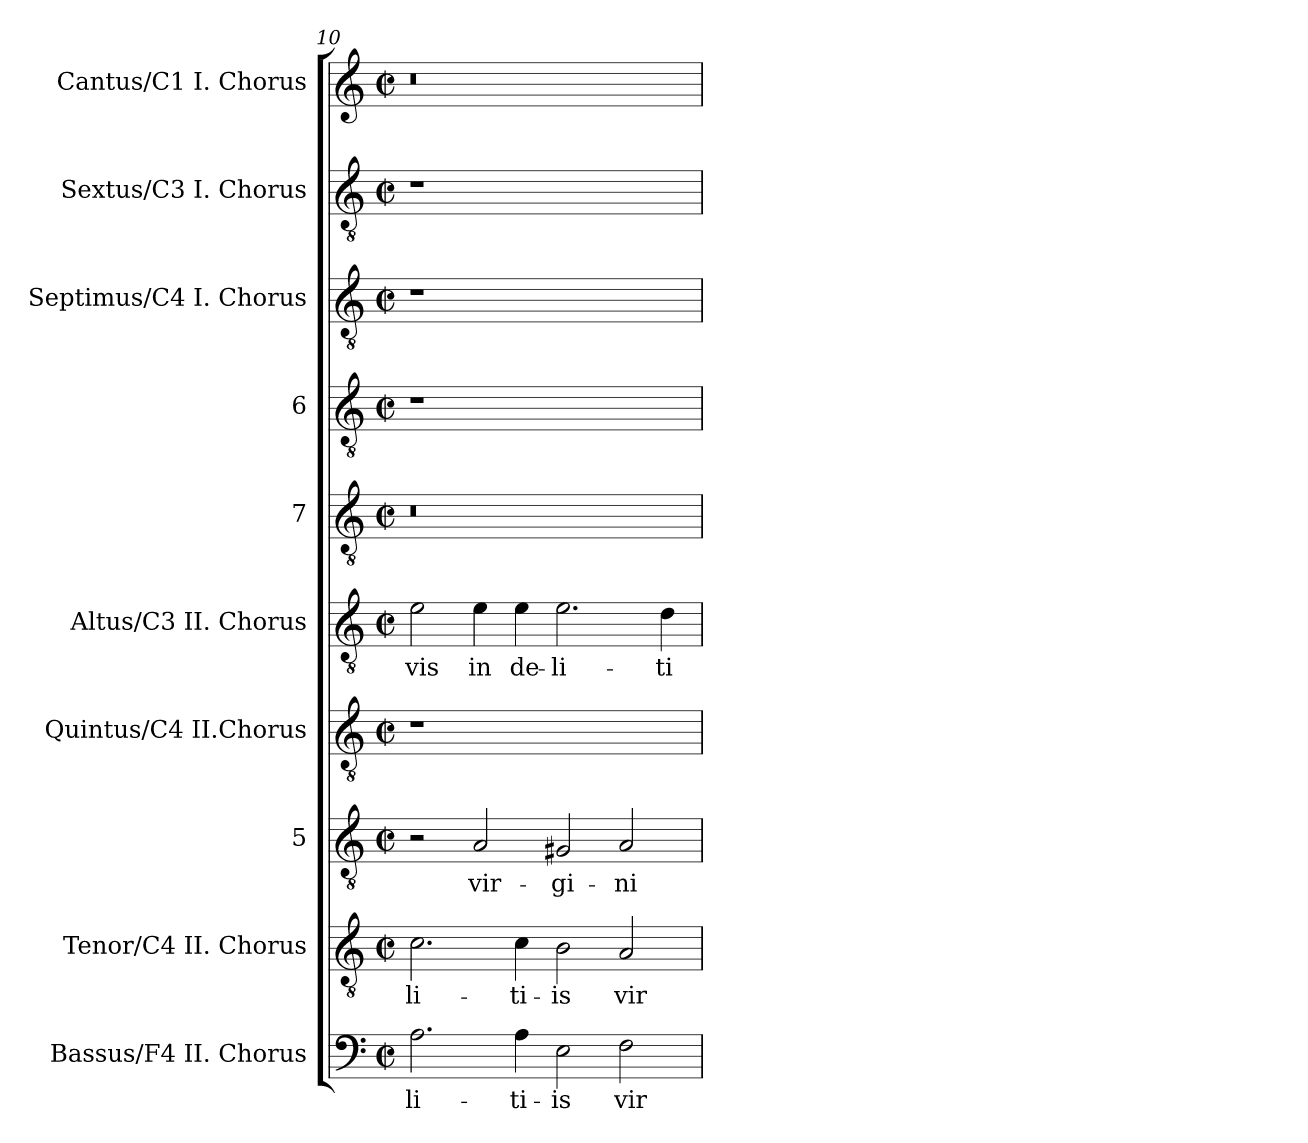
**kern	**text	**kern	**text	**kern	**text	**kern	**kern	**text	**kern	**kern	**kern	**kern	**kern
*part10	*part10	*part9	*part9	*part8	*part8	*part7	*part6	*part6	*part5	*part4	*part3	*part2	*part1
*staff10	*staff10	*staff9	*staff9	*staff8	*staff8	*staff7	*staff6	*staff6	*staff5	*staff4	*staff3	*staff2	*staff1
*I"Bassus/F4  II. Chorus	*	*I"Tenor/C4  II. Chorus	*	*I"5	*	*I"Quintus/C4  II.Chorus	*I"Altus/C3  II. Chorus	*	*I"7	*I"6	*I"Septimus/C4  I. Chorus	*I"Sextus/C3  I. Chorus	*I"Cantus/C1  I. Chorus
*I'B	*	*I'T	*	*	*	*	*I'A	*	*	*	*	*	*I'C
*clefF4	*	*clefGv2	*	*clefGv2	*	*clefGv2	*clefGv2	*	*clefGv2	*clefGv2	*clefGv2	*clefGv2	*clefG2
*k[]	*	*k[]	*	*k[]	*	*k[]	*k[]	*	*k[]	*k[]	*k[]	*k[]	*k[]
*C:	*	*C:	*	*C:	*	*C:	*C:	*	*C:	*C:	*C:	*C:	*C:
*M2/2	*	*M2/2	*	*M2/2	*	*M2/2	*M2/2	*	*M2/2	*M2/2	*M2/2	*M2/2	*M2/2
*met(c|)	*	*met(c|)	*	*met(c|)	*	*met(c|)	*met(c|)	*	*met(c|)	*met(c|)	*met(c|)	*met(c|)	*met(c|)
=10	=10	=10	=10	=10	=10	=10	=10	=10	=10	=10	=10	=10	=10
!	!LO:LY:b:cj	!	!LO:LY:b:cj	!	!	!	!	!LO:LY:b:cj	!	!	!	!	!
2.A\	-li-	2.c\	-li-	2r	.	1r	2e\	-vis	0r	1r	1r	1r	0r
!	!	!	!	!	!LO:LY:b:cj	!	!	!LO:LY:b:cj	!	!	!	!	!
.	.	.	.	2A/	vir-	.	4e\	in	.	.	.	.	.
!	!LO:LY:b:cj	!	!LO:LY:b:cj	!	!	!	!	!LO:LY:b:cj	!	!	!	!	!
4A\	-ti-	4c\	-ti-	.	.	.	4e\	de-	.	.	.	.	.
!	!LO:LY:b:cj	!	!LO:LY:b:cj	!	!LO:LY:b:cj	!	!	!LO:LY:b:cj	!	!	!	!	!
2E\	-is	2B\	-is	2G#X/	-gi-	1ryy	2.e\	-li-	.	1ryy	1ryy	1ryy	.
!	!LO:LY:b:cj	!	!LO:LY:b:cj	!	!LO:LY:b:cj	!	!	!	!	!	!	!	!
2F\	vir-	2A/	vir-	2A/	-ni-	.	.	.	.	.	.	.	.
!	!	!	!	!	!	!	!	!LO:LY:b:cj	!	!	!	!	!
.	.	.	.	.	.	.	4d\	-ti-	.	.	.	.	.
=	=	=	=	=	=	=	=	=	=	=	=	=	=
*-	*-	*-	*-	*-	*-	*-	*-	*-	*-	*-	*-	*-	*-
